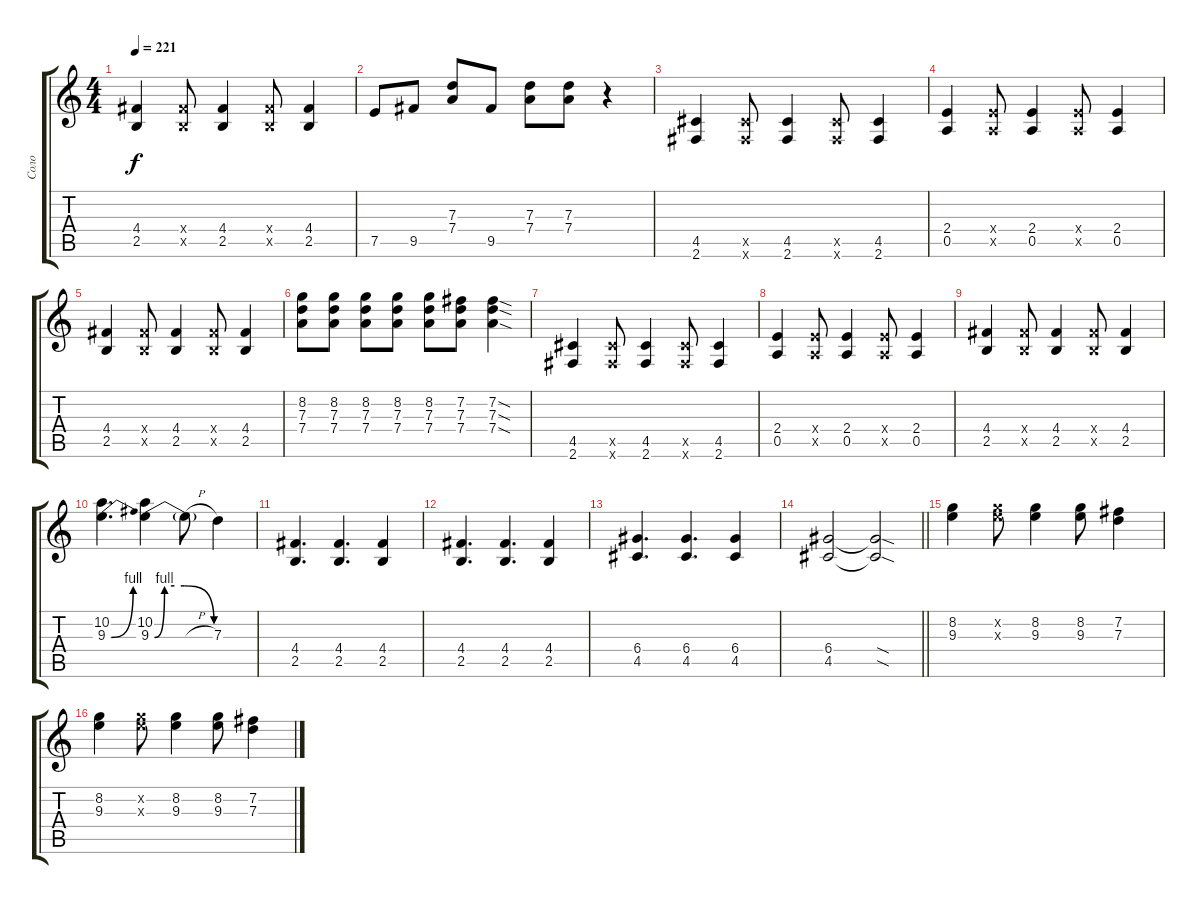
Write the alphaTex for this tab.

\track ("Соло" "Соло") {instrument distortionguitar}
\staff {score tabs}
\tuning (E4 B3 G3 D3 A2 E2) {hide}
\ts (4 4)
\tempo 221
\clef g2
\ks c
(4.4 2.5).4{dy f} (4.4{x} 2.5{x}).8 (4.4 2.5).4 (4.4{x} 2.5{x}).8 (4.4 2.5).4 |
7.5.8 9.5.8 (7.3 7.4).8 9.5.8 (7.3 7.4).8 (7.3 7.4).8 r.4 |
(4.5 2.6).4 (4.5{x} 2.6{x}).8 (4.5 2.6).4 (4.5{x} 2.6{x}).8 (4.5 2.6).4 |
(2.4 0.5).4 (2.4{x} 0.5{x}).8 (2.4 0.5).4 (2.4{x} 0.5{x}).8 (2.4 0.5).4 |
(4.4 2.5).4 (4.4{x} 2.5{x}).8 (4.4 2.5).4 (4.4{x} 2.5{x}).8 (4.4 2.5).4 |
(8.2 7.3 7.4).8 (8.2 7.3 7.4).8 (8.2 7.3 7.4).8 (8.2 7.3 7.4).8 (8.2 7.3 7.4).8 (7.2 7.3 7.4).8 (7.2{sod} 7.3{sod} 7.4{sod}).4 |
(4.5 2.6).4 (4.5{x} 2.6{x}).8 (4.5 2.6).4 (4.5{x} 2.6{x}).8 (4.5 2.6).4 |
(2.4 0.5).4 (2.4{x} 0.5{x}).8 (2.4 0.5).4 (2.4{x} 0.5{x}).8 (2.4 0.5).4 |
(4.4 2.5).4 (4.4{x} 2.5{x}).8 (4.4 2.5).4 (4.4{x} 2.5{x}).8 (4.4 2.5).4 |
(10.2 9.3{be (bend 0 0 60 4)}).4{d} (10.2 9.3{be (custom 0 0 10 4 20 4 30 4 60 0)}).4 9.3{h t}.8 7.3.4 |
(4.4 2.5).4{d} (4.4 2.5).4{d} (4.4 2.5).4 |
(4.4 2.5).4{d} (4.4 2.5).4{d} (4.4 2.5).4 |
(6.4 4.5).4{d} (6.4 4.5).4{d} (6.4 4.5).4 |
\barLineRight lightlight
(6.4 4.5).2 (6.4{sod t} 4.5{sod t}).2 |
(8.2 9.3).4 (8.2{x} 9.3{x}).8 (8.2 9.3).4 (8.2 9.3).8 (7.2 7.3).4 |
(8.2 9.3).4 (8.2{x} 9.3{x}).8 (8.2 9.3).4 (8.2 9.3).8 (7.2 7.3).4
